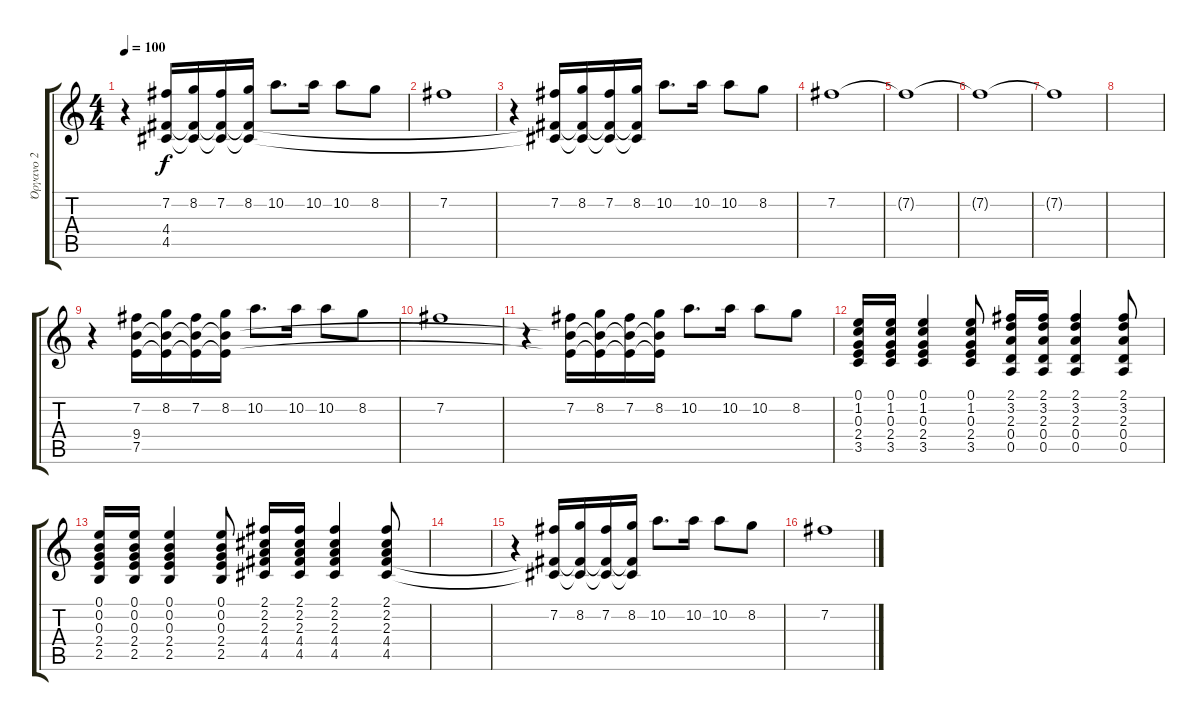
\track ("Όργανο 2" "Όργανο 2") {instrument overdrivenguitar}
\staff {score tabs}
\tuning (E4 B3 G3 D3 A2 E2) {hide}
\ts (4 4)
\tempo 100
\clef g2
\ks c
r.4{dy f} (7.2 4.4{t} 4.5{t}).16 (8.2 4.4{t} 4.5{t}).16 (7.2 4.4{t} 4.5{t}).16 (8.2 4.4{t} 4.5{t}).16 10.2.8{d} 10.2.16 10.2.8 8.2.8 |
7.2.1 |
r.4 (7.2 4.4{t} 4.5{t}).16 (8.2 4.4{t} 4.5{t}).16 (7.2 4.4{t} 4.5{t}).16 (8.2 4.4{t} 4.5{t}).16 10.2.8{d} 10.2.16 10.2.8 8.2.8 |
7.2.1 |
7.2{t}.1 |
7.2{t}.1 |
7.2{t}.1 |
|
r.4 (7.2 9.4 7.5).16 (8.2 9.4{t} 7.5{t}).16 (7.2 9.4{t} 7.5{t}).16 (8.2 9.4{t} 7.5{t}).16 10.2.8{d} 10.2.16 10.2.8 8.2.8 |
7.2.1 |
r.4 (7.2 9.4{t} 7.5{t}).16 (8.2 9.4{t} 7.5{t}).16 (7.2 9.4{t} 7.5{t}).16 (8.2 9.4{t} 7.5{t}).16 10.2.8{d} 10.2.16 10.2.8 8.2.8 |
(0.1 1.2 0.3 2.4 3.5).16{volume 3} (0.1 1.2 0.3 2.4 3.5).16 (0.1 1.2 0.3 2.4 3.5).4 (0.1 1.2 0.3 2.4 3.5).8 (2.1 3.2 2.3 0.4 0.5).16 (2.1 3.2 2.3 0.4 0.5).16 (2.1 3.2 2.3 0.4 0.5).4 (2.1 3.2 2.3 0.4 0.5).8 |
(0.1 0.2 0.3 2.4 2.5).16 (0.1 0.2 0.3 2.4 2.5).16 (0.1 0.2 0.3 2.4 2.5).4 (0.1 0.2 0.3 2.4 2.5).8 (2.1 2.2 2.3 4.4 4.5).16 (2.1 2.2 2.3 4.4 4.5).16 (2.1 2.2 2.3 4.4 4.5).4 (2.1 2.2 2.3 4.4 4.5).8 |
|
r.4 (7.2 4.4{t} 4.5{t}).16 (8.2 4.4{t} 4.5{t}).16 (7.2 4.4{t} 4.5{t}).16 (8.2 4.4{t} 4.5{t}).16 10.2.8{d} 10.2.16 10.2.8 8.2.8 |
7.2.1
